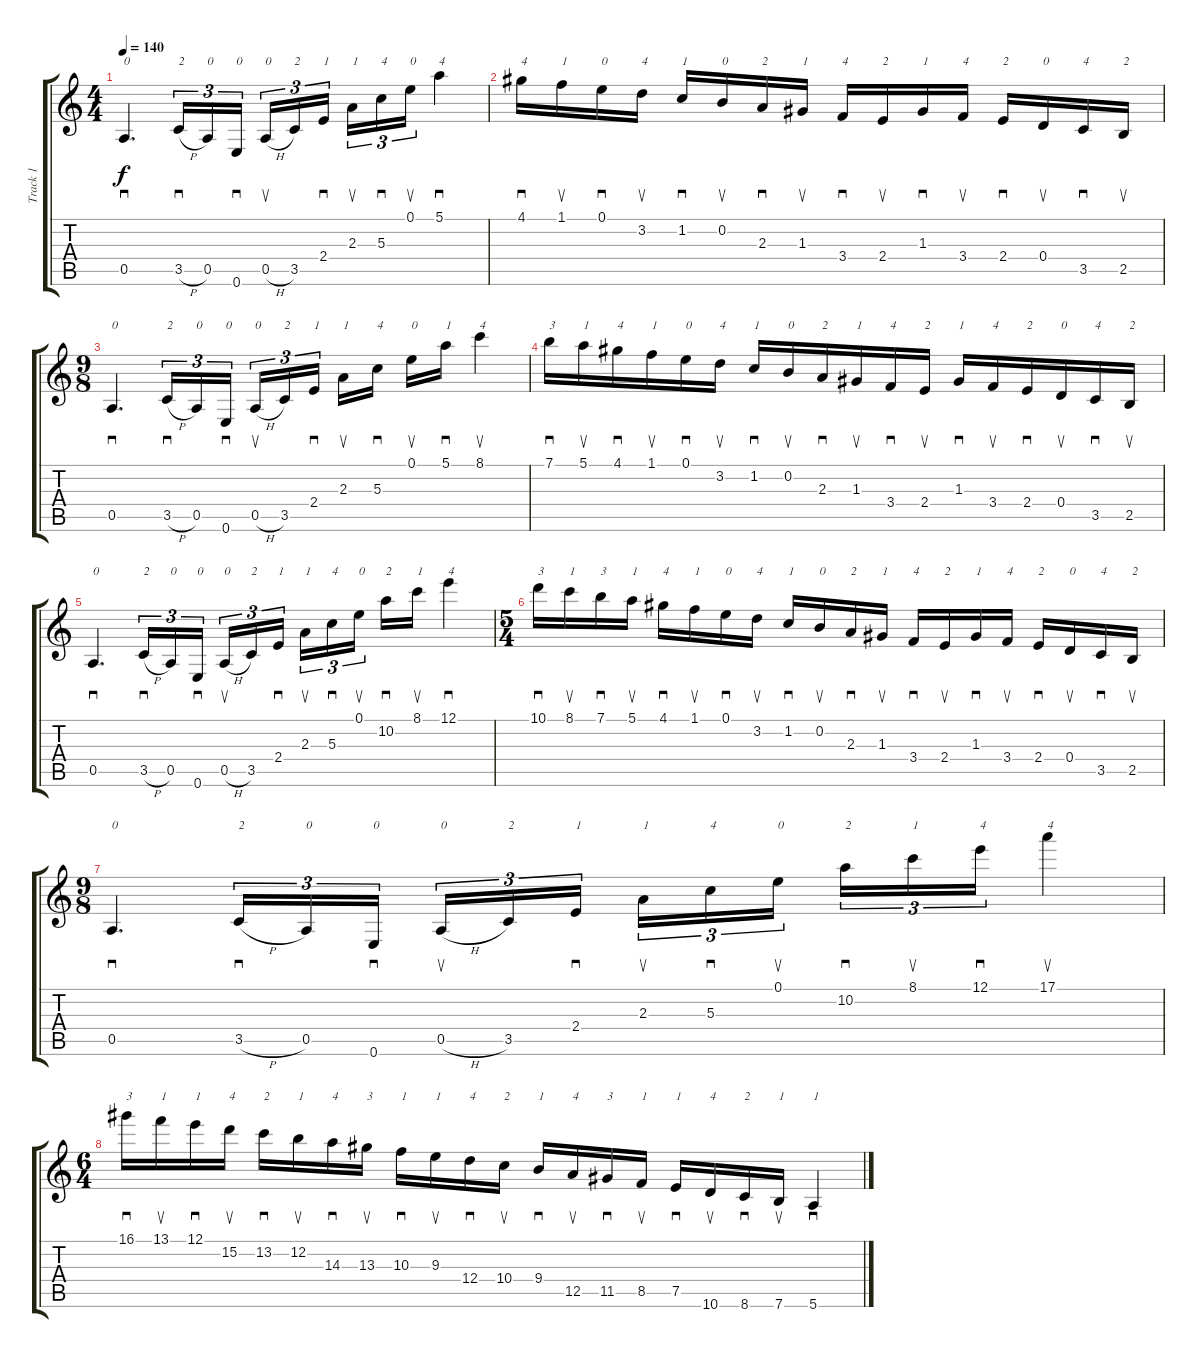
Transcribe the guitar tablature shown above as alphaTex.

\track ("Track 1" "Track 1") {instrument acousticguitarnylon}
\staff {score tabs}
\tuning (E4 B3 G3 D3 A2 E2) {hide}
\ts (4 4)
\tempo 140
\clef g2
\ks aminor
0.5.4{d sd txt "0" dy f instrument acousticguitarnylon} 3.5{h}.16{sd tu (3 2) txt "2"} 0.5.16{tu (3 2) txt "0"} 0.6.16{sd tu (3 2) txt "0"} 0.5{h}.16{su tu (3 2) txt "0"} 3.5.16{tu (3 2) txt "2"} 2.4.16{sd tu (3 2) txt "1" beam splitsecondary} 2.3.16{su tu (3 2) txt "1"} 5.3.16{sd tu (3 2) txt "4"} 0.1.16{su tu (3 2) txt "0"} 5.1.4{sd txt "4"} |
4.1.16{sd txt "4"} 1.1.16{su txt "1"} 0.1.16{sd txt "0"} 3.2.16{su txt "4"} 1.2.16{sd txt "1"} 0.2.16{su txt "0"} 2.3.16{sd txt "2"} 1.3.16{su txt "1"} 3.4.16{sd txt "4"} 2.4.16{su txt "2"} 1.3.16{sd txt "1"} 3.4.16{su txt "4"} 2.4.16{sd txt "2"} 0.4.16{su txt "0"} 3.5.16{sd txt "4"} 2.5.16{su txt "2"} |
\ts (9 8)
0.5.4{d sd txt "0"} 3.5{h}.16{sd tu (3 2) txt "2"} 0.5.16{tu (3 2) txt "0"} 0.6.16{sd tu (3 2) txt "0" beam splitsecondary} 0.5{h}.16{su tu (3 2) txt "0"} 3.5.16{tu (3 2) txt "2"} 2.4.16{sd tu (3 2) txt "1" beam splitsecondary} 2.3.16{su txt "1"} 5.3.16{sd txt "4"} 0.1.16{su txt "0"} 5.1.16{sd txt "1"} 8.1.4{su txt "4"} |
7.1.16{sd txt "3"} 5.1.16{su txt "1"} 4.1.16{sd txt "4"} 1.1.16{su txt "1"} 0.1.16{sd txt "0"} 3.2.16{su txt "4"} 1.2.16{sd txt "1"} 0.2.16{su txt "0"} 2.3.16{sd txt "2"} 1.3.16{su txt "1"} 3.4.16{sd txt "4"} 2.4.16{su txt "2"} 1.3.16{sd txt "1"} 3.4.16{su txt "4"} 2.4.16{sd txt "2"} 0.4.16{su txt "0"} 3.5.16{sd txt "4"} 2.5.16{su txt "2"} |
0.5.4{d sd txt "0"} 3.5{h}.16{sd tu (3 2) txt "2"} 0.5.16{tu (3 2) txt "0"} 0.6.16{sd tu (3 2) txt "0" beam splitsecondary} 0.5{h}.16{su tu (3 2) txt "0"} 3.5.16{tu (3 2) txt "2"} 2.4.16{sd tu (3 2) txt "1" beam splitsecondary} 2.3.16{su tu (3 2) txt "1"} 5.3.16{sd tu (3 2) txt "4"} 0.1.16{su tu (3 2) txt "0"} 10.2.16{sd txt "2"} 8.1.16{su txt "1"} 12.1.4{sd txt "4"} |
\ts (5 4)
10.1.16{sd txt "3"} 8.1.16{su txt "1"} 7.1.16{sd txt "3"} 5.1.16{su txt "1"} 4.1.16{sd txt "4"} 1.1.16{su txt "1"} 0.1.16{sd txt "0"} 3.2.16{su txt "4"} 1.2.16{sd txt "1"} 0.2.16{su txt "0"} 2.3.16{sd txt "2"} 1.3.16{su txt "1"} 3.4.16{sd txt "4"} 2.4.16{su txt "2"} 1.3.16{sd txt "1"} 3.4.16{su txt "4"} 2.4.16{sd txt "2"} 0.4.16{su txt "0"} 3.5.16{sd txt "4"} 2.5.16{su txt "2"} |
\ts (9 8)
0.5.4{d sd txt "0"} 3.5{h}.16{sd tu (3 2) txt "2"} 0.5.16{tu (3 2) txt "0"} 0.6.16{sd tu (3 2) txt "0" beam splitsecondary} 0.5{h}.16{su tu (3 2) txt "0"} 3.5.16{tu (3 2) txt "2"} 2.4.16{sd tu (3 2) txt "1" beam splitsecondary} 2.3.16{su tu (3 2) txt "1"} 5.3.16{sd tu (3 2) txt "4"} 0.1.16{su tu (3 2) txt "0"} 10.2.16{sd tu (3 2) txt "2"} 8.1.16{su tu (3 2) txt "1"} 12.1.16{sd tu (3 2) txt "4"} 17.1.4{su txt "4"} |
\ts (6 4)
16.1.16{sd txt "3"} 13.1.16{su txt "1"} 12.1.16{sd txt "1"} 15.2.16{su txt "4"} 13.2.16{sd txt "2"} 12.2.16{su txt "1"} 14.3.16{sd txt "4"} 13.3.16{su txt "3"} 10.3.16{sd txt "1"} 9.3.16{su txt "1"} 12.4.16{sd txt "4"} 10.4.16{su txt "2"} 9.4.16{sd txt "1"} 12.5.16{su txt "4"} 11.5.16{sd txt "3"} 8.5.16{su txt "1"} 7.5.16{sd txt "1"} 10.6.16{su txt "4"} 8.6.16{sd txt "2"} 7.6.16{su txt "1"} 5.6.4{sd txt "1"}
